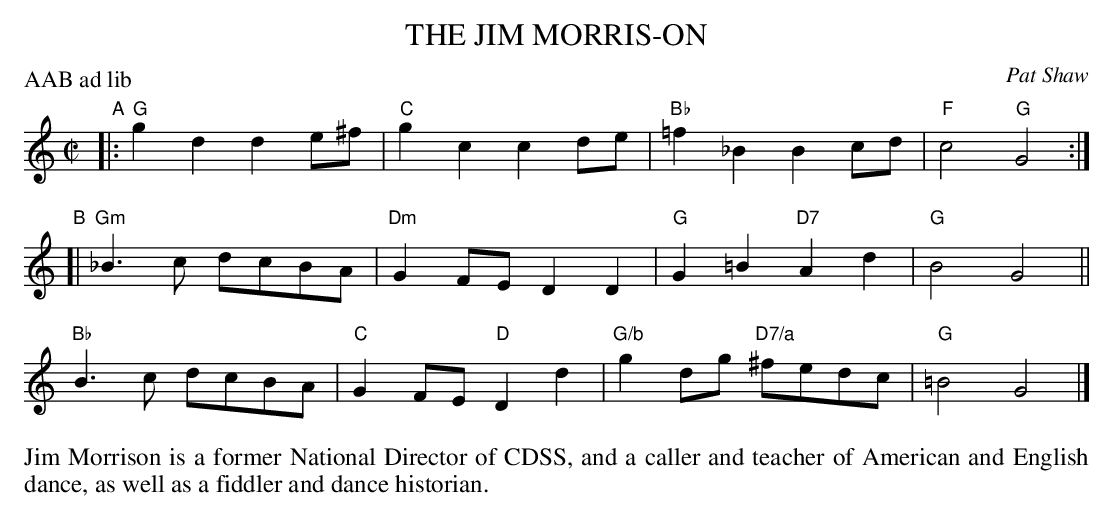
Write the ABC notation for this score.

X:1
T: THE JIM MORRIS-ON
C: Pat Shaw
M: C|
L: 1/8
P: AAB ad lib
K: none
"A"|:\
"G"g2d2 d2e^f | "C"g2c2 c2de | "Bb"=f2_B2 B2cd | "F"c4 "G"G4 :|
"B"[|\
"Gm"_B3c dcBA | "Dm"G2FE D2D2 | "G"G2=B2 "D7"A2d2 | "G"B4 G4 ||
"Bb"B3c dcBA | "C"G2FE "D"D2d2 | "G/b"g2dg "D7/a"^fedc | "G"=B4 G4 |]
%%begintext align
Jim Morrison is a former National Director of CDSS, and a caller and teacher of American and
English dance, as well as a fiddler and dance historian.
